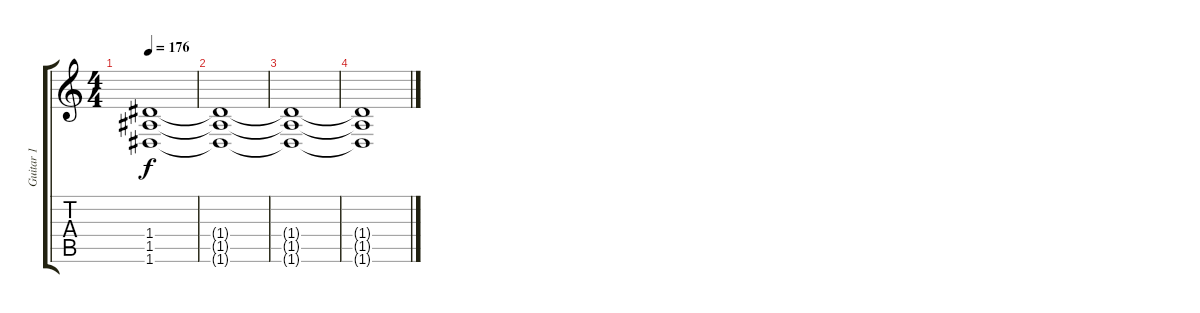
\track ("Guitar 1" "Guitar 1") {instrument distortionguitar}
\staff {score tabs}
\tuning (E4 B3 G3 D3 A2 D2) {hide}
\ts (4 4)
\tempo 176
\clef g2
\ks c
(1.4 1.5 1.6).1{dy f volume 6} |
(1.4{t} 1.5{t} 1.6{t}).1 |
(1.4{t} 1.5{t} 1.6{t}).1 |
(1.4{t} 1.5{t} 1.6{t}).1
